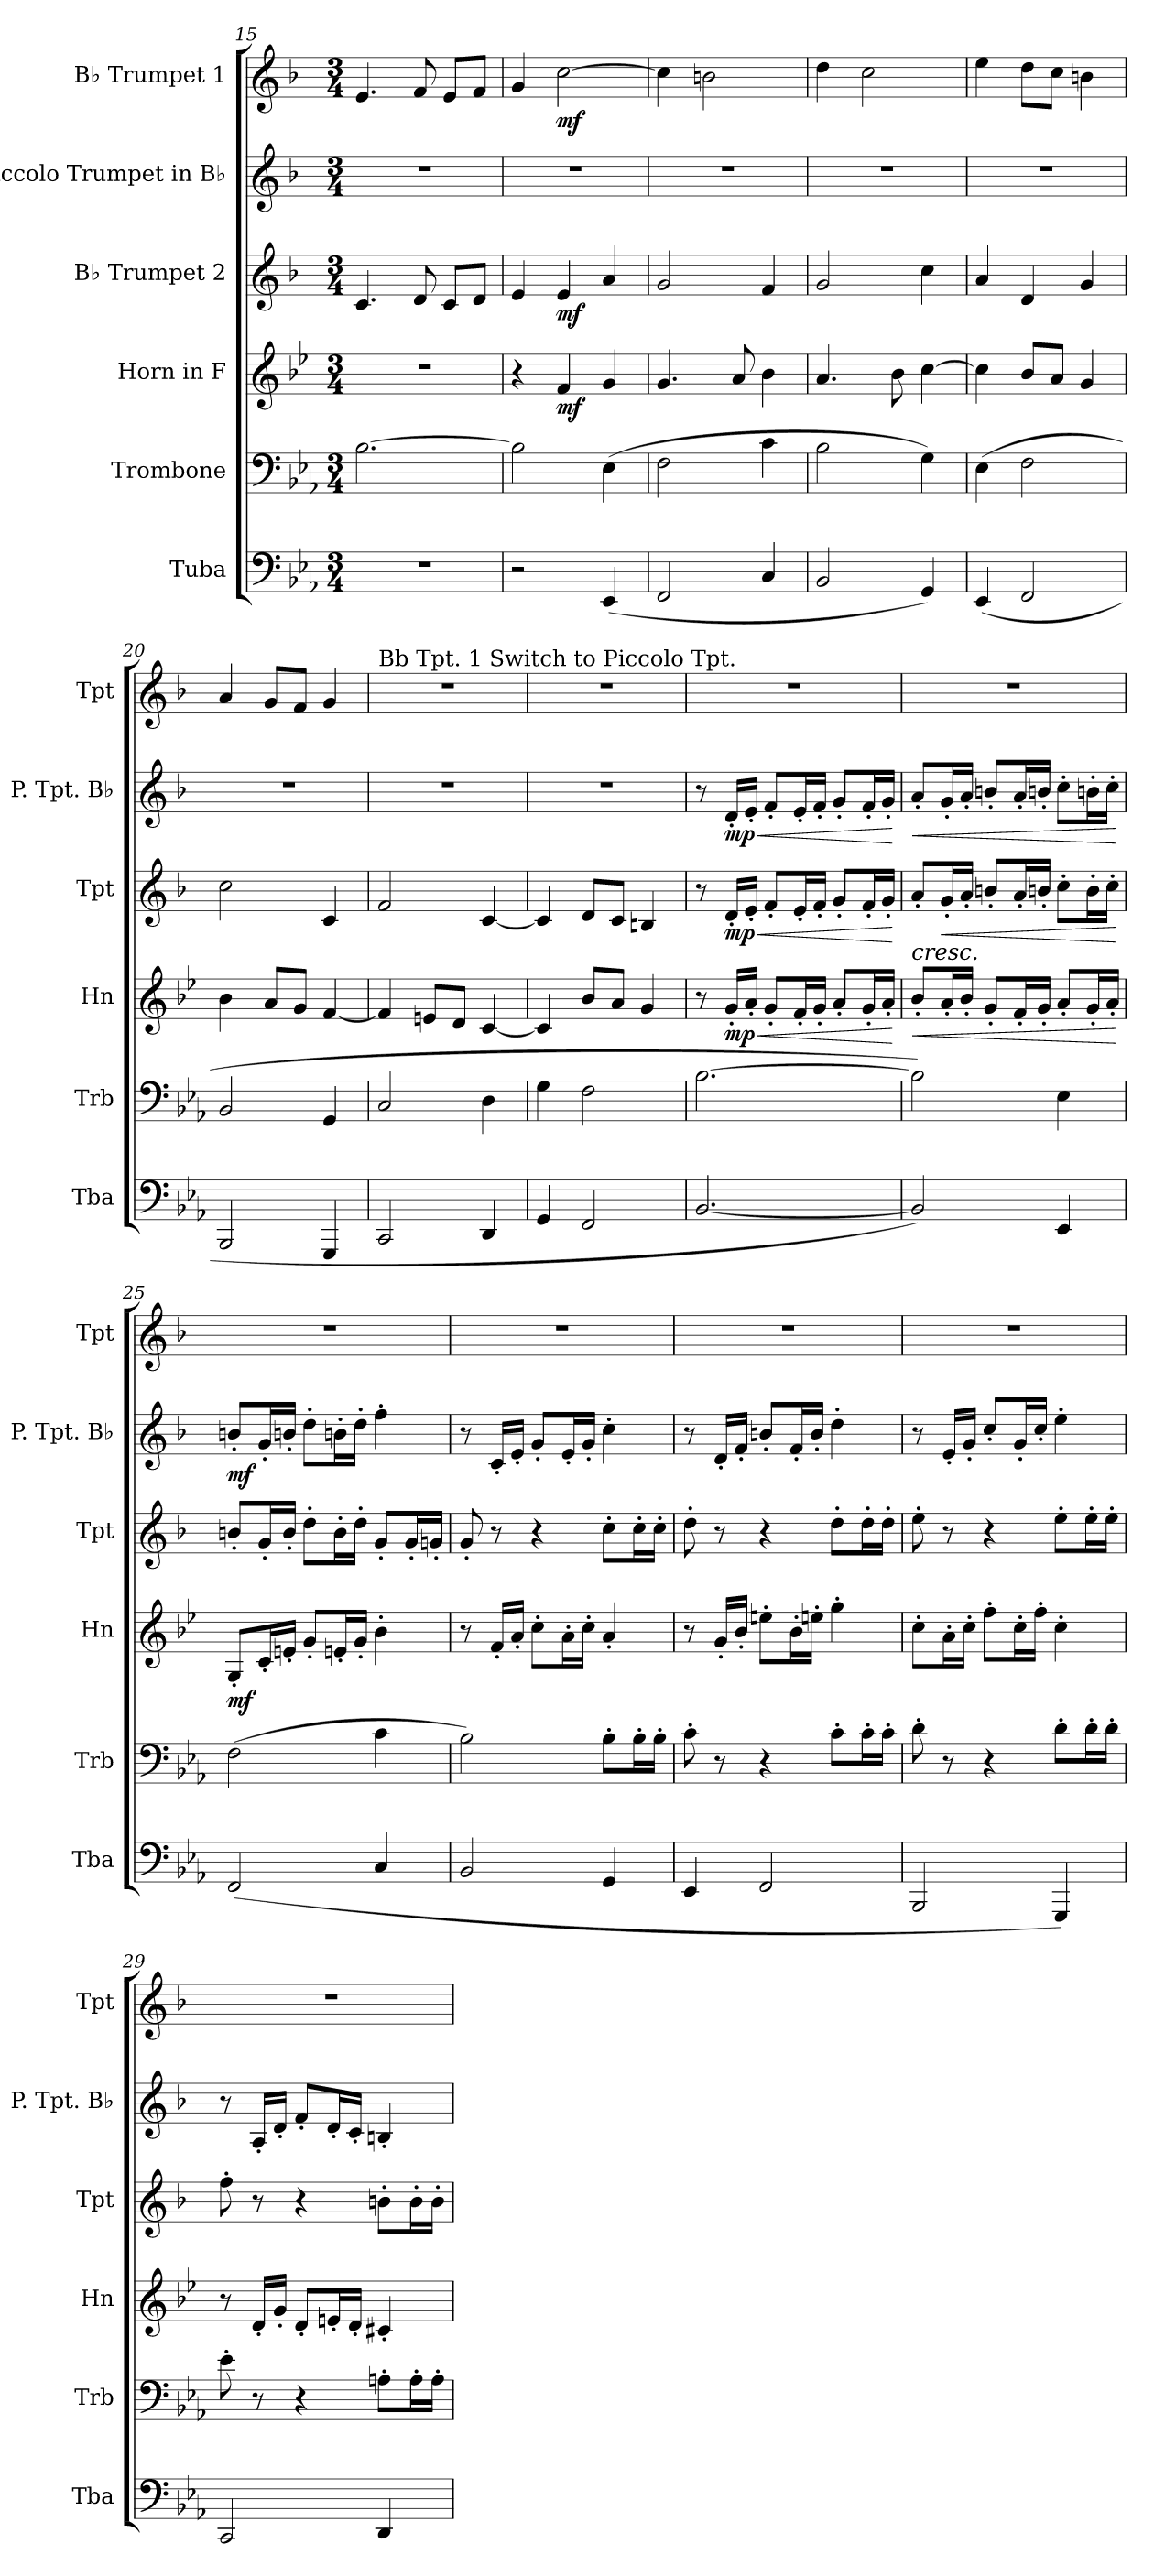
**kern	**kern	**kern	**dynam	**kern	**dynam	**kern	**dynam	**kern	**dynam
*part6	*part5	*part4	*part4	*part3	*part3	*part2	*part2	*part1	*part1
*staff6	*staff5	*staff4	*staff4	*staff3	*staff3	*staff2	*staff2	*staff1	*staff1
*I"Tuba	*I"Trombone	*I"Horn in F	*	*I"B♭ Trumpet 2	*	*I"Piccolo Trumpet in B♭	*	*I"B♭ Trumpet 1	*
*I'Tba	*I'Trb	*I'Hn	*	*I'Tpt	*	*I'P. Tpt. B♭	*	*I'Tpt	*
*clefF4	*clefF4	*clefG2	*	*clefG2	*	*clefG2	*	*clefG2	*
*	*	*ITrd4c7	*	*ITrd1c2	*	*ITrd1c2	*	*ITrd1c2	*
*k[b-e-a-]	*k[b-e-a-]	*k[b-e-a-]	*	*k[b-e-a-]	*	*k[b-e-a-]	*	*k[b-e-a-]	*
*M3/4	*M3/4	*M3/4	*	*M3/4	*	*M3/4	*	*M3/4	*
=15	=15	=15	=15	=15	=15	=15	=15	=15	=15
2.r	[2.B-\	2.r	.	4.B-/	.	2.r	.	4.d/	.
.	.	.	.	8c/	.	.	.	8e-/	.
.	.	.	.	8B-/L	.	.	.	8d/L	.
.	.	.	.	8c/J	.	.	.	8e-/J	.
=16	=16	=16	=16	=16	=16	=16	=16	=16	=16
2r	2B-\]	4r	.	4d/	.	2.r	.	4f/	.
!	!	!	!LO:DY:b	!	!LO:DY:b	!	!	!	!LO:DY:b
.	.	4B-/	mf	4d/	mf	.	.	[2b-\	mf
(4EE-/	(4E-\	4c/	.	4g/	.	.	.	.	.
!!LO:PB:g=z
=17	=17	=17	=17	=17	=17	=17	=17	=17	=17
2FF/	2F\	4.c/	.	2f/	.	2.r	.	4b-\]	.
.	.	.	.	.	.	.	.	2an\	.
.	.	8d/	.	.	.	.	.	.	.
4C/	4c\	4e-\	.	4e-/	.	.	.	.	.
=18	=18	=18	=18	=18	=18	=18	=18	=18	=18
2BB-/	2B-\	4.d/	.	2f/	.	2.r	.	4cc\	.
.	.	.	.	.	.	.	.	2b-\	.
.	.	8e-\	.	.	.	.	.	.	.
4GG/)	4G\)	[4f\	.	4b-\	.	.	.	.	.
=19	=19	=19	=19	=19	=19	=19	=19	=19	=19
(4EE-/	(4E-\	4f\]	.	4g/	.	2.r	.	4dd\	.
2FF/	2F\	8e-/L	.	4c/	.	.	.	8cc\L	.
.	.	8d/J	.	.	.	.	.	8b-\J	.
.	.	4c/	.	4f/	.	.	.	4an\	.
=20	=20	=20	=20	=20	=20	=20	=20	=20	=20
2BBB-/	2BB-/	4e-\	.	2b-\	.	2.r	.	4g/	.
.	.	8d/L	.	.	.	.	.	8f/L	.
.	.	8c/J	.	.	.	.	.	8e-/J	.
4GGG/	4GG/	[4B-/	.	4B-/	.	.	.	4f/	.
=21	=21	=21	=21	=21	=21	=21	=21	=21	=21
!	!	!	!	!	!	!	!	!LO:TX:a:t=Bb Tpt. 1 Switch to Piccolo Tpt.	!
2CC/	2C/	4B-/]	.	2e-/	.	2.r	.	2.r	.
.	.	8An/L	.	.	.	.	.	.	.
.	.	8G/J	.	.	.	.	.	.	.
4DD/	4D\	[4F/	.	[4B-/	.	.	.	.	.
=22	=22	=22	=22	=22	=22	=22	=22	=22	=22
4GG/	4G\	4F/]	.	4B-/]	.	2.r	.	2.r	.
2FF/	2F\	8e-/L	.	8c/L	.	.	.	.	.
.	.	8d/J	.	8B-/J	.	.	.	.	.
.	.	4c/	.	4An/	.	.	.	.	.
!!LO:LB:g=z
=23	=23	=23	=23	=23	=23	=23	=23	=23	=23
[2.BB-/	[2.B-\	8r	.	8r	.	8r	.	2.r	.
!	!	!	!LO:HP:b	!	!LO:HP:b	!	!LO:HP:b	!	!
!	!	!	!LO:DY:n=1:b	!	!LO:DY:n=1:b	!	!LO:DY:n=1:b	!	!
.	.	16c'/LL	< mp	16c'/LL	< mp	16c'/LL	< mp	.	.
.	.	16d'/JJ	.	16d'/JJ	.	16d'/JJ	.	.	.
.	.	8c'/L	.	8e-'/L	.	8e-'/L	.	.	.
.	.	16B-'/L	.	16d'/L	.	16d'/L	.	.	.
.	.	16c'/JJ	.	16e-'/JJ	.	16e-'/JJ	.	.	.
.	.	8d'/L	.	8f'/L	.	8f'/L	.	.	.
.	.	16c'/L	.	16e-'/L	.	16e-'/L	.	.	.
.	.	16d'/JJ	.	16f'/JJ	.	16f'/JJ	.	.	.
.	.	.	[	.	[	.	[	.	.
=24	=24	=24	=24	=24	=24	=24	=24	=24	=24
!	!	!	!LO:HP:b	!	!LO:HP:b	!	!LO:HP:b	!	!
2BB-/])	2B-\])	8e-'/L	<	8g'/L	<	8g'/L	<	2.r	.
!	!	!	!	!	!LO:HP:b	!	!	!	!
.	.	16d'/L	.	16f'/L	<	16f'/L	.	.	.
.	.	16e-'/JJ	.	16g'/JJ	.	16g'/JJ	.	.	.
.	.	8c'/L	.	8an'/L	.	8an'/L	.	.	.
.	.	16B-'/L	.	16g'/L	.	16g'/L	.	.	.
.	.	16c'/JJ	.	16an'/JJ	.	16an'/JJ	.	.	.
4EE-/	4E-\	8d'/L	.	8b-'\L	.	8b-'\L	.	.	.
.	.	16c'/L	.	16a'\L	.	16an'\L	.	.	.
.	.	16d'/JJ	.	16b-'\JJ	.	16b-'\JJ	.	.	.
.	.	.	[	.	[ [	.	[	.	.
=25	=25	=25	=25	=25	=25	=25	=25	=25	=25
!	!	!	!LO:DY:b	!	!	!	!LO:DY:b	!	!
(2FF/	(2F\	8C'/L	mf	8an'/L	.	8an'/L	mf	2.r	.
.	.	16F'/L	.	16f'/L	.	16f'/L	.	.	.
.	.	16An'/JJ	.	16a'/JJ	.	16an'/JJ	.	.	.
.	.	8c'/L	.	8cc'\L	.	8cc'\L	.	.	.
.	.	16An'/L	.	16a'\L	.	16an'\L	.	.	.
.	.	16c'/JJ	.	16cc'\JJ	.	16cc'\JJ	.	.	.
4C/	4c\	4e-'\	.	8f'/L	.	4ee-'\	.	.	.
.	.	.	.	16f'/L	.	.	.	.	.
.	.	.	.	16fn'/JJ	.	.	.	.	.
!!LO:PB:g=z
=26	=26	=26	=26	=26	=26	=26	=26	=26	=26
2BB-/	2B-\)	8r	.	8f'/	.	8r	.	2.r	.
.	.	16B-'/LL	.	8r	.	16B-'/LL	.	.	.
.	.	16d'/JJ	.	.	.	16d'/JJ	.	.	.
.	.	8f'\L	.	4r	.	8f'/L	.	.	.
.	.	16d'\L	.	.	.	16d'/L	.	.	.
.	.	16f'\JJ	.	.	.	16f'/JJ	.	.	.
4GG/	8B-'\L	4d'/	.	8b-'\L	.	4b-'\	.	.	.
.	16B-'\L	.	.	16b-'\L	.	.	.	.	.
.	16B-'\JJ	.	.	16b-'\JJ	.	.	.	.	.
=27	=27	=27	=27	=27	=27	=27	=27	=27	=27
4EE-/	8c'\	8r	.	8cc'\	.	8r	.	2.r	.
.	8r	16c'/LL	.	8r	.	16c'/LL	.	.	.
.	.	16e-'/JJ	.	.	.	16e-'/JJ	.	.	.
2FF/	4r	8an'\L	.	4r	.	8an'/L	.	.	.
.	.	16e-'\L	.	.	.	16e-'/L	.	.	.
.	.	16an'\JJ	.	.	.	16a'/JJ	.	.	.
.	8c'\L	4cc'\	.	8cc'\L	.	4cc'\	.	.	.
.	16c'\L	.	.	16cc'\L	.	.	.	.	.
.	16c'\JJ	.	.	16cc'\JJ	.	.	.	.	.
=28	=28	=28	=28	=28	=28	=28	=28	=28	=28
2BBB-/	8d'\	8f'\L	.	8dd'\	.	8r	.	2.r	.
.	8r	16d'\L	.	8r	.	16d'/LL	.	.	.
.	.	16f'\JJ	.	.	.	16f'/JJ	.	.	.
.	4r	8b-'\L	.	4r	.	8b-'/L	.	.	.
.	.	16f'\L	.	.	.	16f'/L	.	.	.
.	.	16b-'\JJ	.	.	.	16b-'/JJ	.	.	.
4GGG/)	8d'\L	4f'\	.	8dd'\L	.	4dd'\	.	.	.
.	16d'\L	.	.	16dd'\L	.	.	.	.	.
.	16d'\JJ	.	.	16dd'\JJ	.	.	.	.	.
!!LO:LB:g=z
=29	=29	=29	=29	=29	=29	=29	=29	=29	=29
2CC/	8e-'\	8r	.	8ee-'\	.	8r	.	2.r	.
.	8r	16G'/LL	.	8r	.	16G'/LL	.	.	.
.	.	16c'/JJ	.	.	.	16c'/JJ	.	.	.
.	4r	8G'/L	.	4r	.	8e-'/L	.	.	.
.	.	16An'/L	.	.	.	16c'/L	.	.	.
.	.	16G'/JJ	.	.	.	16B-'/JJ	.	.	.
4DD/	8An'\L	4F#X'/	.	8an'\L	.	4An'/	.	.	.
.	16A'\L	.	.	16a'\L	.	.	.	.	.
.	16A'\JJ	.	.	16a'\JJ	.	.	.	.	.
=	=	=	=	=	=	=	=	=	=
*-	*-	*-	*-	*-	*-	*-	*-	*-	*-
